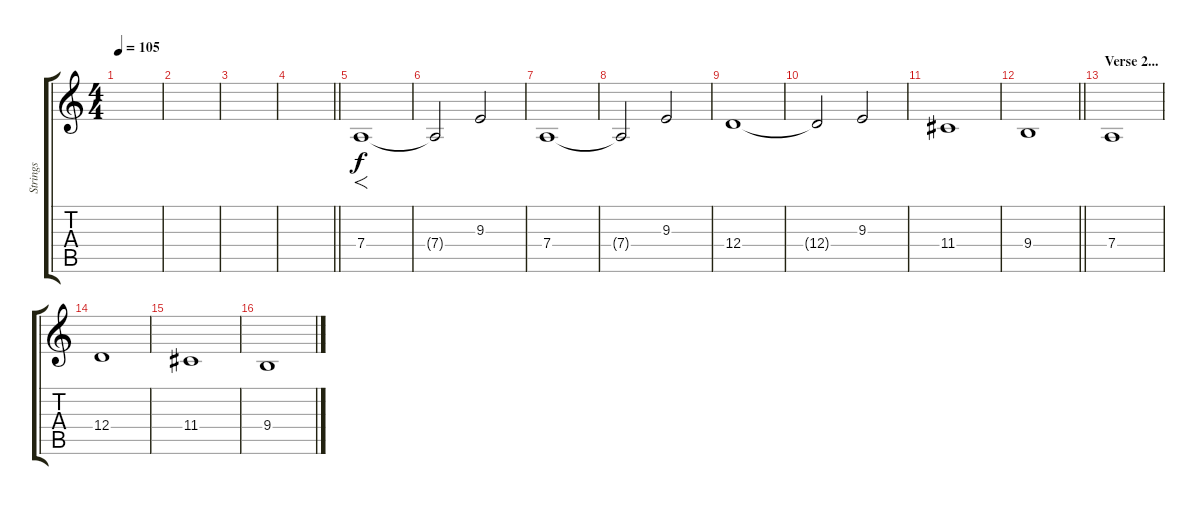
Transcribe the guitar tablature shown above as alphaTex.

\track ("Strings" "Strings") {instrument stringensemble1}
\staff {score tabs}
\tuning (E4 B3 G3 D3 A2 E2) {hide}
\ts (4 4)
\tempo 105
\clef g2
\ks c
|
|
|
\barLineRight lightlight
|
7.4.1{f} |
7.4{t}.2 9.3.2 |
7.4.1 |
7.4{t}.2 9.3.2 |
12.4.1 |
12.4{t}.2 9.3.2 |
11.4.1 |
\barLineRight lightlight
9.4.1 |
\section ("" "Verse 2...")
7.4.1 |
12.4.1 |
11.4.1 |
9.4.1
